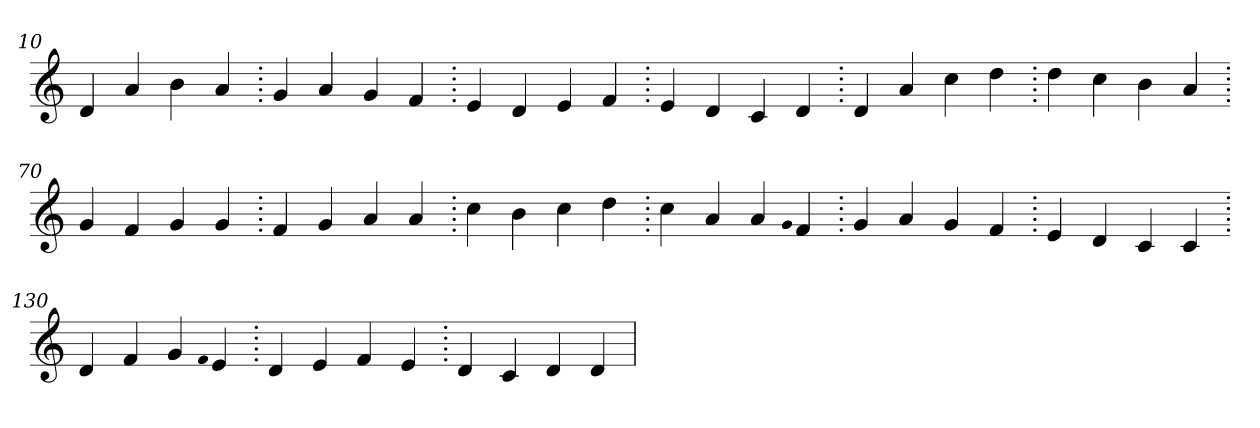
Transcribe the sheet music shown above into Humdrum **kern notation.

**kern
*part1
*staff1
*clefG2
=10.
4d
4a
4b
4a
=20.
4g
4a
4g
4f
=30.
4e
4d
4e
4f
=40.
4e
4d
4c
4d
=50.
4d
4a
4cc
4dd
=60.
4dd
4cc
4b
4a
=70.
4g
4f
4g
4g
=80.
4f
4g
4a
4a
=90.
4cc
4b
4cc
4dd
=100.
4cc
4a
4a
qqg
4f
=110.
4g
4a
4g
4f
=120.
4e
4d
4c
4c
=130.
4d
4f
4g
qqf
4e
=140.
4d
4e
4f
4e
=150.
4d
4c
4d
4d
=
*-
